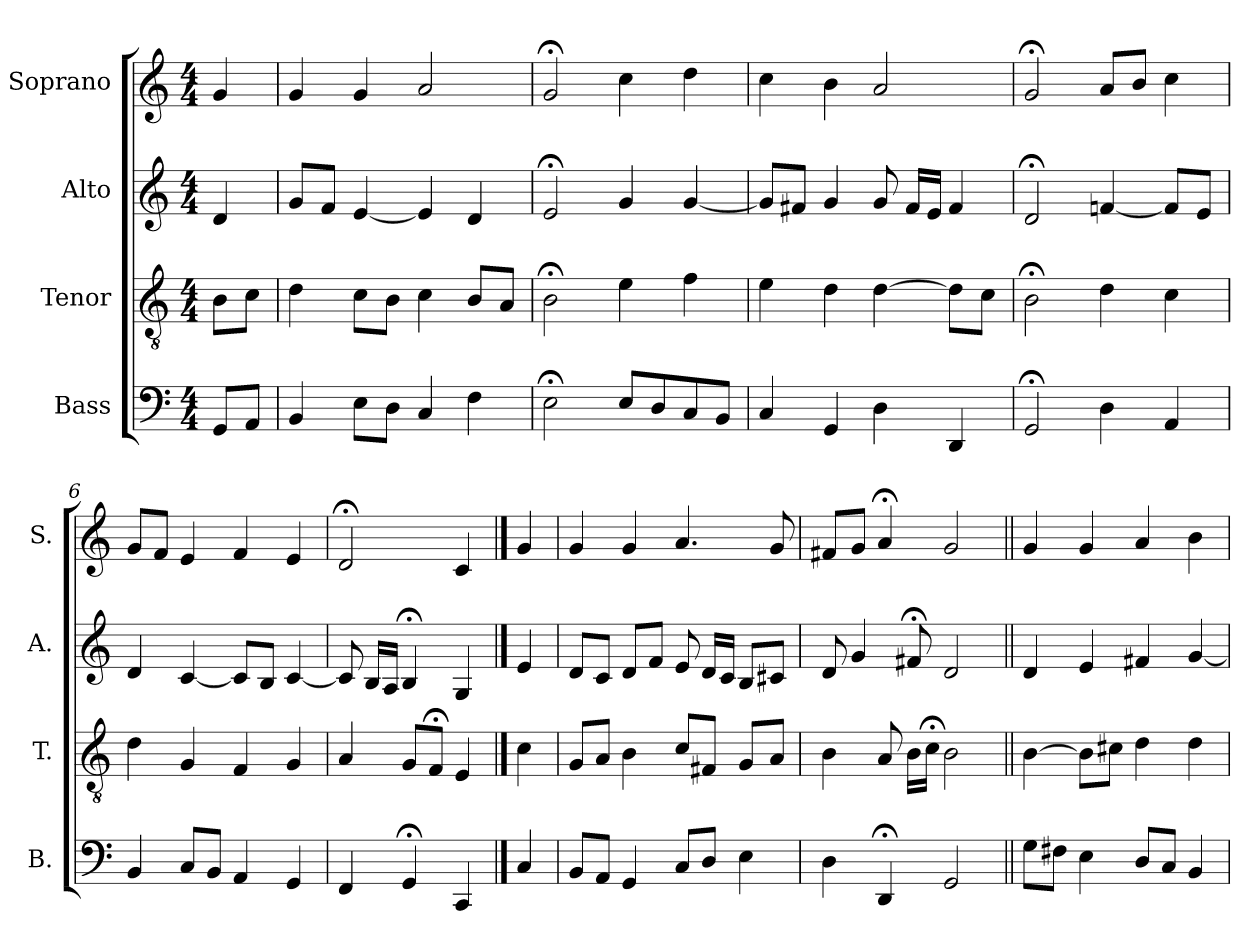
**kern	**kern	**kern	**kern
*part4	*part3	*part2	*part1
*staff4	*staff3	*staff2	*staff1
*I"Bass	*I"Tenor	*I"Alto	*I"Soprano
*I'B.	*I'T.	*I'A.	*I'S.
*clefF4	*clefGv2	*clefG2	*clefG2
*	*ITrd7c12	*	*
*k[]	*k[]	*k[]	*k[]
*C:	*C:	*C:	*C:
*M4/4	*M4/4	*M4/4	*M4/4
=1	=1	=1	=1
8GG/L	8BB\L	4d/	4g/
8AA/J	8C\J	.	.
=2	=2	=2	=2
4BB/	4D\	8g/L	4g/
.	.	8f/J	.
8E\L	8C\L	[4e/	4g/
8D\J	8BB\J	.	.
4C/	4C\	4e/]	2a/
4F\	8BB/L	4d/	.
.	8AA/J	.	.
=3	=3	=3	=3
2E;<\	2BB;<\	2e;</	2g;</
8E/L	4E\	4g/	4cc\
8D/	.	.	.
8C/	4F\	[4g/	4dd\
8BB/J	.	.	.
=4	=4	=4	=4
4C/	4E\	8g/L]	4cc\
.	.	8f#X/J	.
4GG/	4D\	4g/	4b\
4D\	[4D\	8g/	2a/
.	.	16f#/LL	.
.	.	16e/JJ	.
4DD/	8D\L]	4f#/	.
.	8C\J	.	.
=5	=5	=5	=5
2GG;</	2BB;<\	2d;</	2g;</
4D\	4D\	[4fn/	8a/L
.	.	.	8b/J
4AA/	4C\	8f/L]	4cc\
.	.	8e/J	.
!!LO:LB:g=z
=6	=6	=6	=6
4BB/	4D\	4d/	8g/L
.	.	.	8f/J
8C/L	4GG/	[4c/	4e/
8BB/J	.	.	.
4AA/	4FF/	8c/L]	4f/
.	.	8B/J	.
4GG/	4GG/	[4c/	4e/
=7	=7	=7	=7
4FF/	4AA/	8c/]	2d;</
.	.	16B/LL	.
.	.	16A/JJ	.
4GG;</	8GG/L	4B;</	.
.	8FF;</J	.	.
4CC/	4EE/	4G/	4c/
==8	==8	==8	==8
4C/	4C\	4e/	4g/
=9	=9	=9	=9
8BB/L	8GG/L	8d/L	4g/
8AA/J	8AA/J	8c/J	.
4GG/	4BB\	8d/L	4g/
.	.	8f/J	.
8C/L	8C/L	8e/	4.a/
8D/J	8FF#X/J	16d/LL	.
.	.	16c/JJ	.
4E\	8GG/L	8B/L	.
.	8AA/J	8c#X/J	8g/
=10	=10	=10	=10
4D\	4BB\	8d/	8f#X/L
.	.	4g/	8g/J
4DD;</	8AA/	.	4a;</
.	16BB\LL	8f#X;</	.
.	16C;<\JJ	.	.
2GG/	2BB\	2d/	2g/
!!LO:PB:g=z
=11||	=11||	=11||	=11||
8G\L	[4BB\	4d/	4g/
8F#X\J	.	.	.
4E\	8BB\L]	4e/	4g/
.	8C#X\J	.	.
8D/L	4D\	4f#X/	4a/
8C/J	.	.	.
4BB/	4D\	[4g/	4b\
=	=	=	=
*-	*-	*-	*-
